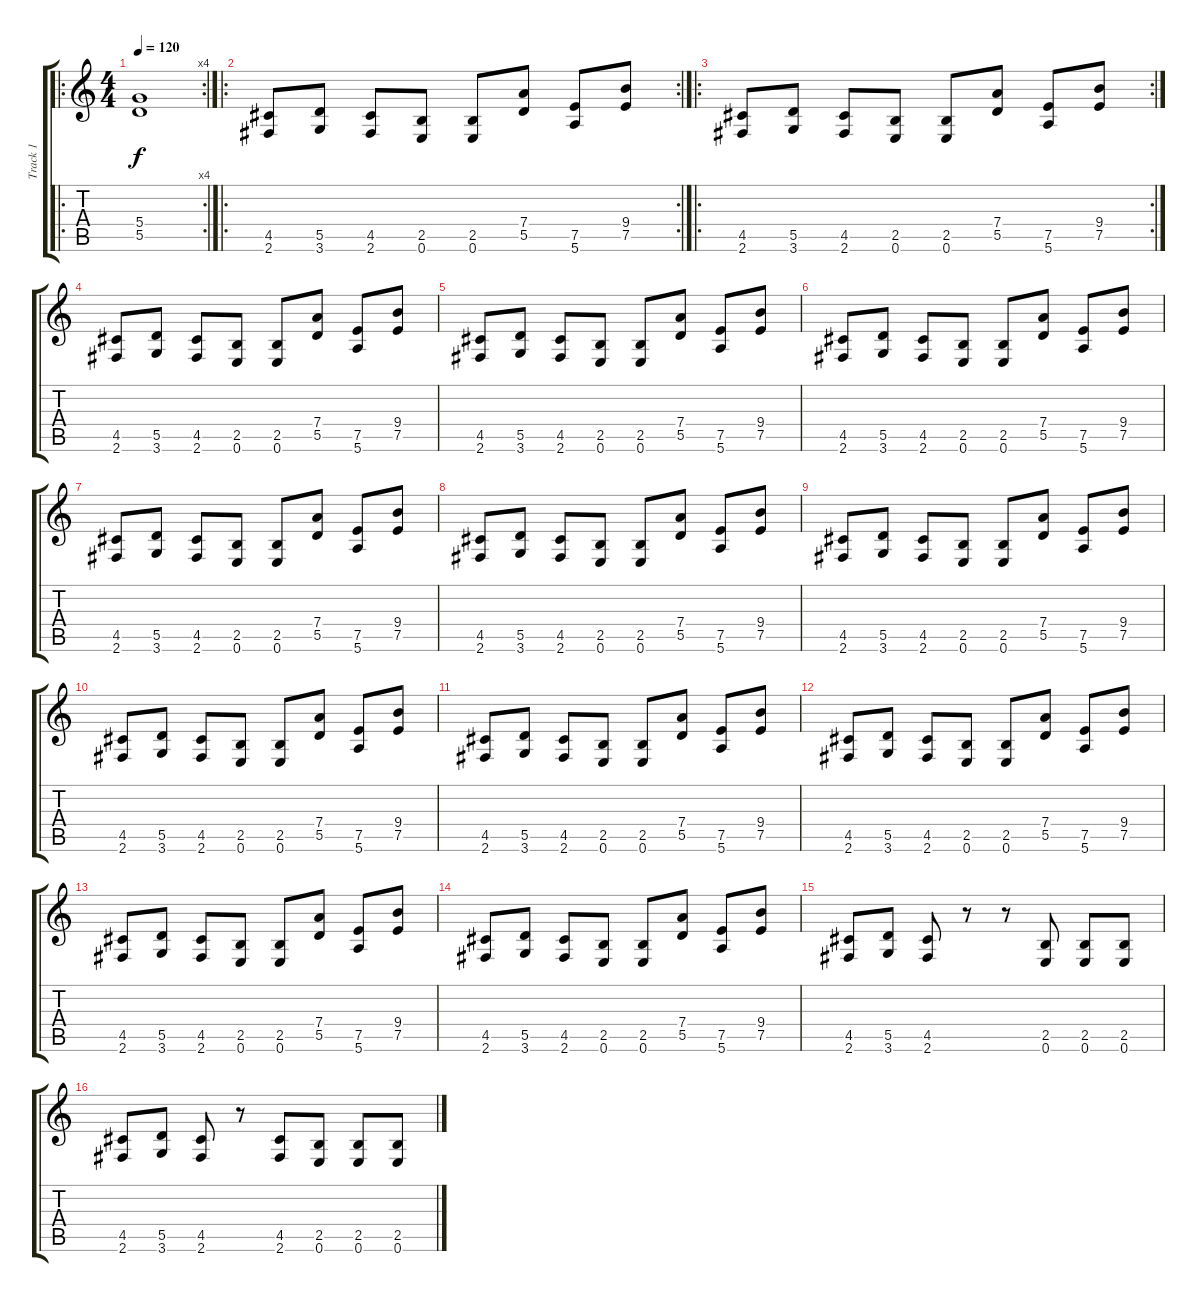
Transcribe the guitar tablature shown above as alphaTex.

\track ("Track 1" "Track 1") {instrument distortionguitar}
\staff {score tabs}
\tuning (E4 B3 G3 D3 A2 E2) {hide}
\ro
\rc 4
\ts (4 4)
\tempo 120
\clef g2
\ks c
(5.4{t} 5.5{t}).1{dy f} |
\ro
\rc 2
(4.5 2.6).8 (5.5 3.6).8 (4.5 2.6).8 (2.5 0.6).8 (2.5 0.6).8 (7.4 5.5).8 (7.5 5.6).8 (9.4 7.5).8 |
\ro
\rc 2
(4.5 2.6).8 (5.5 3.6).8 (4.5 2.6).8 (2.5 0.6).8 (2.5 0.6).8 (7.4 5.5).8 (7.5 5.6).8 (9.4 7.5).8 |
(4.5 2.6).8 (5.5 3.6).8 (4.5 2.6).8 (2.5 0.6).8 (2.5 0.6).8 (7.4 5.5).8 (7.5 5.6).8 (9.4 7.5).8 |
(4.5 2.6).8 (5.5 3.6).8 (4.5 2.6).8 (2.5 0.6).8 (2.5 0.6).8 (7.4 5.5).8 (7.5 5.6).8 (9.4 7.5).8 |
(4.5 2.6).8 (5.5 3.6).8 (4.5 2.6).8 (2.5 0.6).8 (2.5 0.6).8 (7.4 5.5).8 (7.5 5.6).8 (9.4 7.5).8 |
(4.5 2.6).8 (5.5 3.6).8 (4.5 2.6).8 (2.5 0.6).8 (2.5 0.6).8 (7.4 5.5).8 (7.5 5.6).8 (9.4 7.5).8 |
(4.5 2.6).8 (5.5 3.6).8 (4.5 2.6).8 (2.5 0.6).8 (2.5 0.6).8 (7.4 5.5).8 (7.5 5.6).8 (9.4 7.5).8 |
(4.5 2.6).8 (5.5 3.6).8 (4.5 2.6).8 (2.5 0.6).8 (2.5 0.6).8 (7.4 5.5).8 (7.5 5.6).8 (9.4 7.5).8 |
(4.5 2.6).8 (5.5 3.6).8 (4.5 2.6).8 (2.5 0.6).8 (2.5 0.6).8 (7.4 5.5).8 (7.5 5.6).8 (9.4 7.5).8 |
(4.5 2.6).8 (5.5 3.6).8 (4.5 2.6).8 (2.5 0.6).8 (2.5 0.6).8 (7.4 5.5).8 (7.5 5.6).8 (9.4 7.5).8 |
(4.5 2.6).8 (5.5 3.6).8 (4.5 2.6).8 (2.5 0.6).8 (2.5 0.6).8 (7.4 5.5).8 (7.5 5.6).8 (9.4 7.5).8 |
(4.5 2.6).8 (5.5 3.6).8 (4.5 2.6).8 (2.5 0.6).8 (2.5 0.6).8 (7.4 5.5).8 (7.5 5.6).8 (9.4 7.5).8 |
(4.5 2.6).8 (5.5 3.6).8 (4.5 2.6).8 (2.5 0.6).8 (2.5 0.6).8 (7.4 5.5).8 (7.5 5.6).8 (9.4 7.5).8 |
(4.5 2.6).8 (5.5 3.6).8 (4.5 2.6).8 r.8 r.8 (2.5 0.6).8 (2.5 0.6).8 (2.5 0.6).8 |
(4.5 2.6).8 (5.5 3.6).8 (4.5 2.6).8 r.8 (4.5 2.6).8 (2.5 0.6).8 (2.5 0.6).8 (2.5 0.6).8
